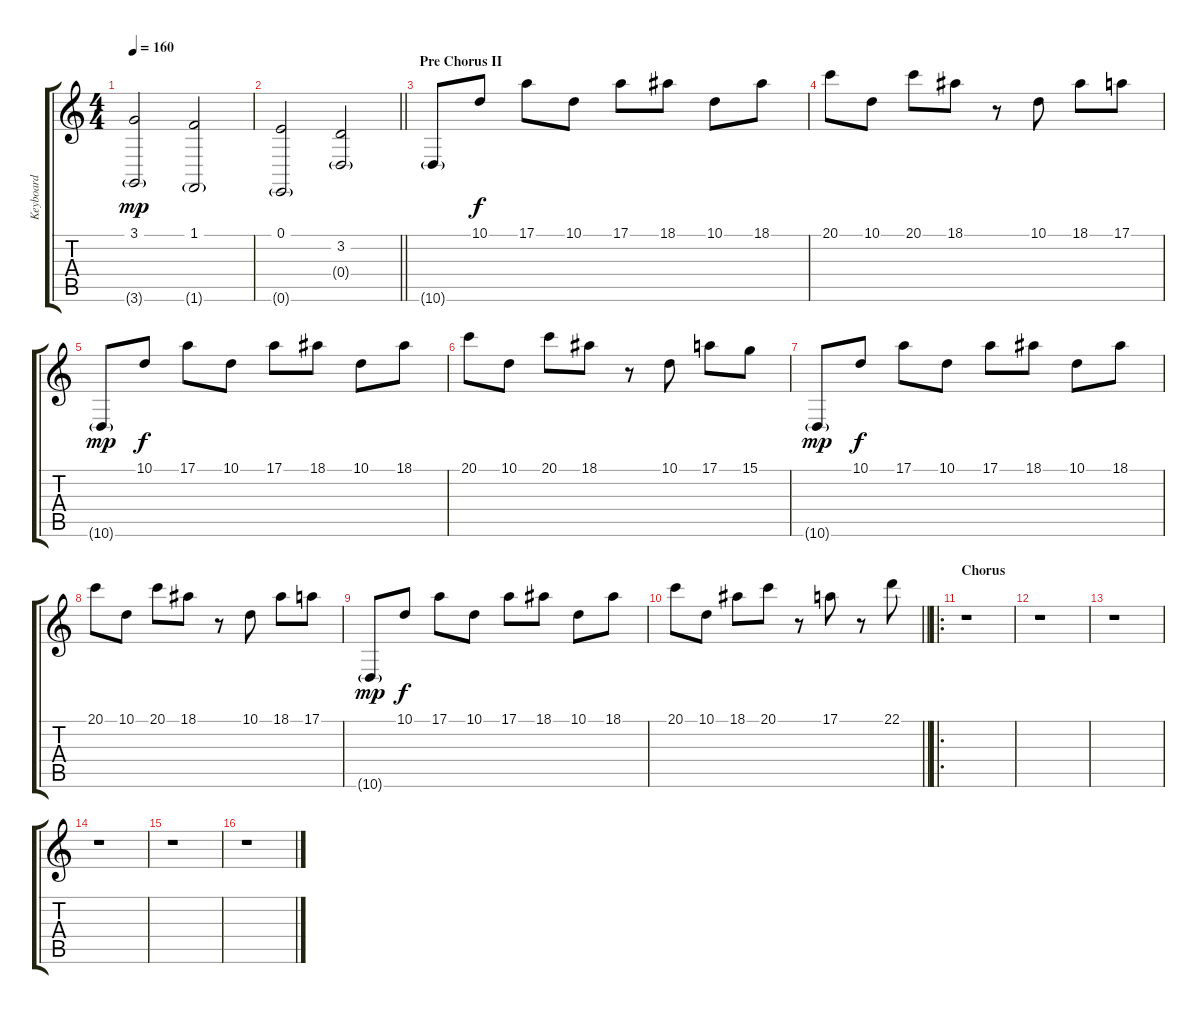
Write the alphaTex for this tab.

\track ("Keyboard" "Keyboard") {instrument acousticgrandpiano}
\staff {score tabs}
\tuning (E4 B3 G3 D3 A2 E2) {hide}
\ts (4 4)
\tempo 160
\clef g2
\ks c
(3.1 3.6{g}).2{dy mp} (1.1 1.6{g}).2 |
\barLineRight lightlight
(0.1 0.6{g}).2 (3.2 0.4{g}).2 |
\section ("" "Pre Chorus II")
10.6{g}.8{volume 7 instrument vibraphone} 10.1.8{dy f} 17.1.8 10.1.8 17.1.8 18.1.8 10.1.8 18.1.8 |
20.1.8 10.1.8 20.1.8 18.1.8 r.8 10.1.8 18.1.8 17.1.8 |
10.6{g}.8{dy mp} 10.1.8{dy f} 17.1.8 10.1.8 17.1.8 18.1.8 10.1.8 18.1.8 |
20.1.8 10.1.8 20.1.8 18.1.8 r.8 10.1.8 17.1.8 15.1.8 |
10.6{g}.8{dy mp} 10.1.8{dy f} 17.1.8 10.1.8 17.1.8 18.1.8 10.1.8 18.1.8 |
20.1.8 10.1.8 20.1.8 18.1.8 r.8 10.1.8 18.1.8 17.1.8 |
10.6{g}.8{dy mp} 10.1.8{dy f} 17.1.8 10.1.8 17.1.8 18.1.8 10.1.8 18.1.8 |
\barLineRight lightlight
20.1.8 10.1.8 18.1.8 20.1.8 r.8 17.1.8 r.8 22.1.8 |
\ro
\section ("" "Chorus")
r.1{volume 9} |
r.1 |
r.1 |
r.1 |
r.1 |
r.1
